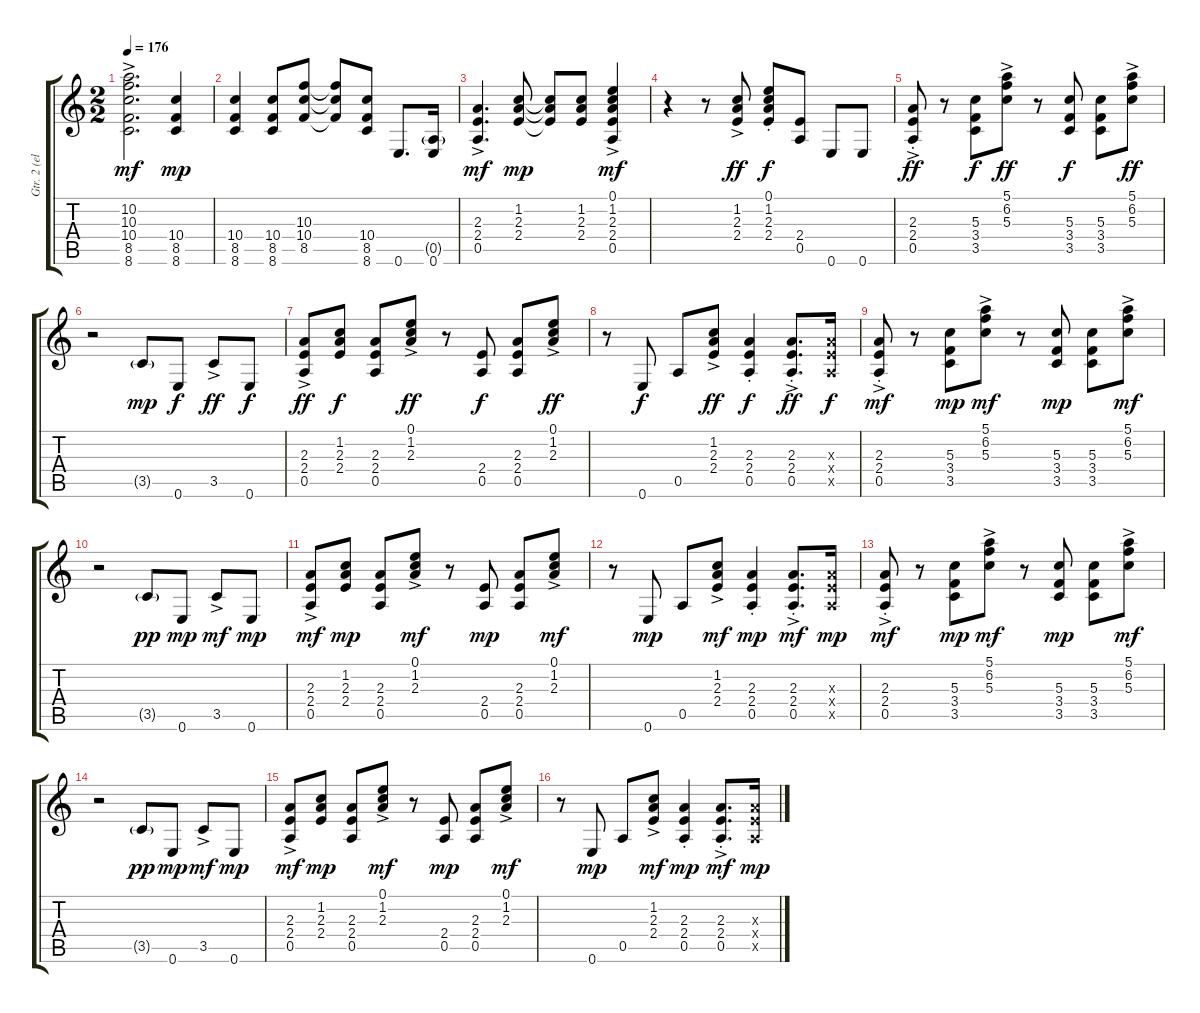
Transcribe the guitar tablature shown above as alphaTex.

\track ("Gtr. 2 (elec)" "Gtr. 2 (el") {instrument overdrivenguitar}
\staff {score tabs}
\tuning (E4 B3 G3 D3 A2 E2) {hide}
\ts (2 2)
\tempo 176
\clef g2
\ks c
(10.2{ac} 10.3{ac} 10.4{ac} 8.5{ac} 8.6{ac}).2{d dy mf} (10.4 8.5 8.6).4{dy mp} |
(10.4 8.5 8.6).4 (10.4 8.5 8.6).8 (10.3 10.4 8.5).8 (10.3{t} 10.4{t} 8.5{t}).8 (10.4 8.5 8.6).8 0.6.8{d} (0.5{g} 0.6).16 |
(2.3{ac} 2.4{ac} 0.5{ac}).4{d dy mf} (1.2 2.3 2.4).8{dy mp} (1.2{t} 2.3{t} 2.4{t}).8 (1.2 2.3 2.4).8 (0.1{ac} 1.2{ac} 2.3{ac} 2.4{ac} 0.5{ac}).4{dy mf} |
r.4 r.8 (1.2{ac} 2.3{ac} 2.4{ac}).8{dy ff} (0.1{st} 1.2{st} 2.3{st} 2.4{st}).8{dy f} (2.4 0.5).8 0.6.8 0.6.8 |
(2.3{ac st} 2.4{ac st} 0.5{ac st}).8{dy ff} r.8 (5.3 3.4 3.5).8{dy f} (5.1{ac} 6.2{ac} 5.3{ac}).8{dy ff} r.8 (5.3 3.4 3.5).8{dy f} (5.3 3.4 3.5).8 (5.1{ac} 6.2{ac} 5.3{ac}).8{dy ff} |
r.2 3.5{g}.8{dy mp} 0.6.8{dy f} 3.5{ac}.8{dy ff} 0.6.8{dy f} |
(2.3 2.4{ac} 0.5{ac}).8{dy ff} (1.2 2.3 2.4).8{dy f} (2.3 2.4 0.5).8 (0.1{ac} 1.2{ac} 2.3{ac}).8{dy ff} r.8 (2.4 0.5).8{dy f} (2.3 2.4 0.5).8 (0.1{ac} 1.2{ac} 2.3{ac}).8{dy ff} |
r.8 0.6.8{dy f} 0.5.8 (1.2{ac} 2.3{ac} 2.4{ac}).8{dy ff} (2.3{st} 2.4{st} 0.5{st}).4{dy f} (2.3{ac st} 2.4{ac st} 0.5{ac st}).8{d dy ff} (2.3{x} 2.4{x} 0.5{x}).16{dy f} |
(2.3{ac st} 2.4{ac st} 0.5{ac st}).8{dy mf} r.8 (5.3 3.4 3.5).8{dy mp} (5.1{ac} 6.2{ac} 5.3{ac}).8{dy mf} r.8 (5.3 3.4 3.5).8{dy mp} (5.3 3.4 3.5).8 (5.1{ac} 6.2{ac} 5.3{ac}).8{dy mf} |
r.2 3.5{g}.8{dy pp} 0.6.8{dy mp} 3.5{ac}.8{dy mf} 0.6.8{dy mp} |
(2.3 2.4{ac} 0.5{ac}).8{dy mf} (1.2 2.3 2.4).8{dy mp} (2.3 2.4 0.5).8 (0.1{ac} 1.2{ac} 2.3{ac}).8{dy mf} r.8 (2.4 0.5).8{dy mp} (2.3 2.4 0.5).8 (0.1{ac} 1.2{ac} 2.3{ac}).8{dy mf} |
r.8 0.6.8{dy mp} 0.5.8 (1.2{ac} 2.3{ac} 2.4{ac}).8{dy mf} (2.3{st} 2.4{st} 0.5{st}).4{dy mp} (2.3{ac st} 2.4{ac st} 0.5{ac st}).8{d dy mf} (2.3{x} 2.4{x} 0.5{x}).16{dy mp} |
(2.3{ac st} 2.4{ac st} 0.5{ac st}).8{dy mf} r.8 (5.3 3.4 3.5).8{dy mp} (5.1{ac} 6.2{ac} 5.3{ac}).8{dy mf} r.8 (5.3 3.4 3.5).8{dy mp} (5.3 3.4 3.5).8 (5.1{ac} 6.2{ac} 5.3{ac}).8{dy mf} |
r.2 3.5{g}.8{dy pp} 0.6.8{dy mp} 3.5{ac}.8{dy mf} 0.6.8{dy mp} |
(2.3 2.4{ac} 0.5{ac}).8{dy mf} (1.2 2.3 2.4).8{dy mp} (2.3 2.4 0.5).8 (0.1{ac} 1.2{ac} 2.3{ac}).8{dy mf} r.8 (2.4 0.5).8{dy mp} (2.3 2.4 0.5).8 (0.1{ac} 1.2{ac} 2.3{ac}).8{dy mf} |
r.8 0.6.8{dy mp} 0.5.8 (1.2{ac} 2.3{ac} 2.4{ac}).8{dy mf} (2.3{st} 2.4{st} 0.5{st}).4{dy mp} (2.3{ac st} 2.4{ac st} 0.5{ac st}).8{d dy mf} (2.3{x} 2.4{x} 0.5{x}).16{dy mp}
